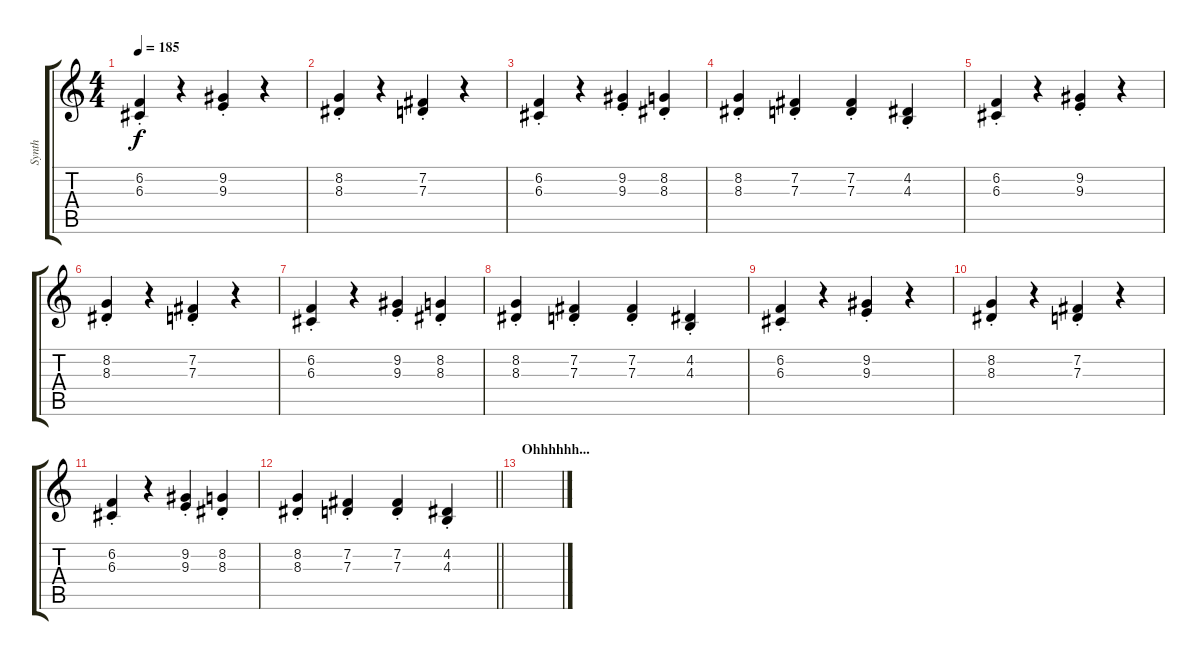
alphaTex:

\track ("Synth" "Synth") {instrument lead2sawtooth}
\staff {score tabs}
\tuning (E4 B3 G3 D3 A2 E2) {hide}
\ts (4 4)
\tempo 185
\clef g2
\ks c
(6.2{st} 6.3{st}).4{dy f} r.4 (9.2{st} 9.3{st}).4 r.4 |
(8.2{st} 8.3{st}).4 r.4 (7.2{st} 7.3{st}).4 r.4 |
(6.2{st} 6.3{st}).4 r.4 (9.2{st} 9.3{st}).4 (8.2{st} 8.3{st}).4 |
(8.2{st} 8.3{st}).4 (7.2{st} 7.3{st}).4 (7.2{st} 7.3{st}).4 (4.2{st} 4.3{st}).4 |
(6.2{st} 6.3{st}).4 r.4 (9.2{st} 9.3{st}).4 r.4 |
(8.2{st} 8.3{st}).4 r.4 (7.2{st} 7.3{st}).4 r.4 |
(6.2{st} 6.3{st}).4 r.4 (9.2{st} 9.3{st}).4 (8.2{st} 8.3{st}).4 |
(8.2{st} 8.3{st}).4 (7.2{st} 7.3{st}).4 (7.2{st} 7.3{st}).4 (4.2{st} 4.3{st}).4 |
(6.2{st} 6.3{st}).4 r.4 (9.2{st} 9.3{st}).4 r.4 |
(8.2{st} 8.3{st}).4 r.4 (7.2{st} 7.3{st}).4 r.4 |
(6.2{st} 6.3{st}).4 r.4 (9.2{st} 9.3{st}).4 (8.2{st} 8.3{st}).4 |
\barLineRight lightlight
(8.2{st} 8.3{st}).4 (7.2{st} 7.3{st}).4 (7.2{st} 7.3{st}).4 (4.2{st} 4.3{st}).4 |
\section ("" "Ohhhhhh...")
